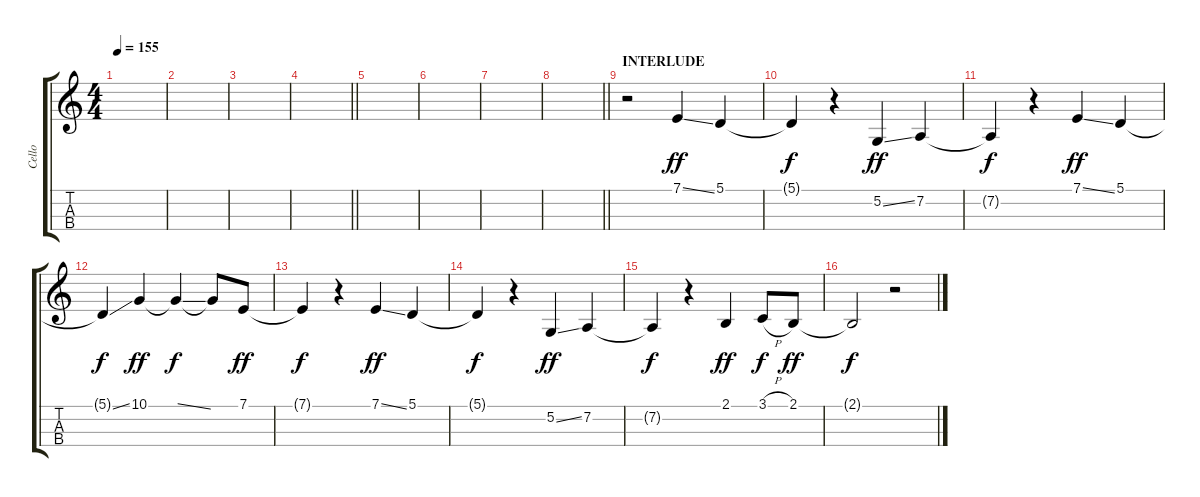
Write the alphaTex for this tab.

\track ("Cello" "Cello") {instrument cello}
\staff {score tabs}
\tuning (A3 D3 G2 C2) {hide}
\ts (4 4)
\tempo 155
\clef g2
\ks c
|
|
|
\barLineRight lightlight
|
|
|
|
\barLineRight lightlight
|
\section ("" "INTERLUDE")
r.2{volume 16} 7.1{ss}.4{dy ff} 5.1.4 |
5.1{t}.4{dy f} r.4 5.2{ss}.4{dy ff} 7.2.4 |
7.2{t}.4{dy f} r.4 7.1{ss}.4{dy ff} 5.1.4 |
5.1{ss t}.4{dy f} 10.1.4{dy ff} 10.1{ss t}.4{dy f} 10.1{t}.8 7.1.8{dy ff} |
7.1{t}.4{dy f} r.4 7.1{ss}.4{dy ff} 5.1.4 |
5.1{t}.4{dy f} r.4 5.2{ss}.4{dy ff} 7.2.4 |
7.2{t}.4{dy f} r.4 2.1.4{dy ff} 3.1{h}.8{dy f} 2.1.8{dy ff} |
2.1{t}.2{dy f} r.2
